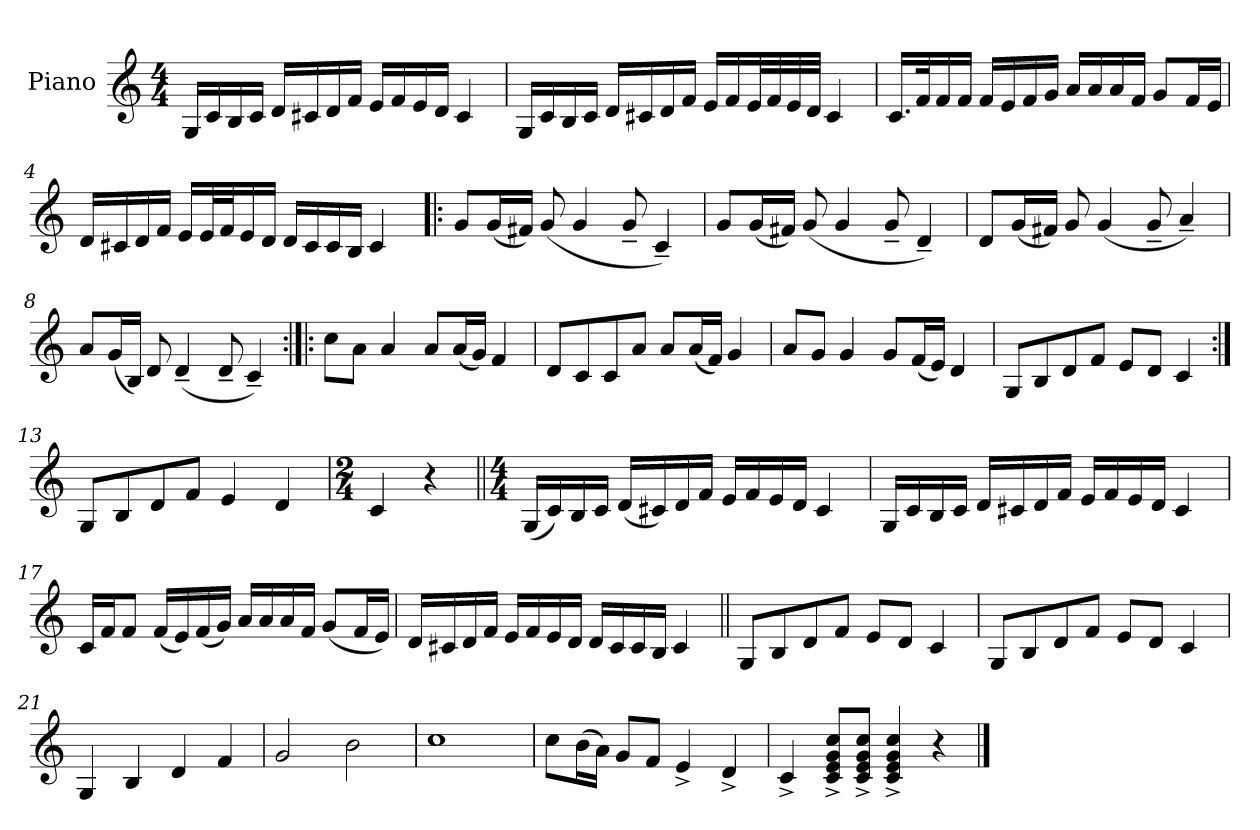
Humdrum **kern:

**kern
*part1
*staff1
*I"Piano
*I'Pno.
*clefG2
*k[]
*M4/4
*MM86
=1
16G/LL
16c/
16B/
16c/JJ
16d/LL
16c#X/
16d/
16f/JJ
16e/LL
16f/
16e/
16d/JJ
4c#/
=2
16G/LL
16c/
16B/
16c/JJ
16d/LL
16c#X/
16d/
16f/JJ
16e/LL
16f/
32e/L
32f/
32e/
32d/JJJ
4c#/
=3
16.c/LL
32f/K
16f/
16f/JJ
16f/LL
16e/
16f/
16g/JJ
16a/LL
16a/
16a/
16f/JJ
8g/L
16f/L
16e/JJ
=4
16d/LL
16c#X/
16d/
16f/JJ
16e/LL
32e/L
32f/J
16e/
16d/JJ
16d/LL
16c#/
16c#/
16B/JJ
4c#/
=5!|:
8g/L
(<16g/L
16f#X/JJ)
(<8g/
4g/
8g~/
4c~/)
=6
8g/L
(<16g/L
16f#X/JJ)
(<8g/
4g/
8g~/
4d~/)
=7
8d/L
(<16g/L
16f#X/JJ)
8g/
(<4g/
8g~/
4a~/)
=8
8a/L
(<16g/L
16B/JJ)
8d/
(<4d~/
8d~/
4c~/)
=9:|!|:
8cc\L
8a\J
4a/
8a/L
(<16a/L
16g/JJ)
4f/
=10
8d/L
8c/
8c/
8a/J
8a/L
(<16a/L
16f/JJ)
4g/
=11
8a/L
8g/J
4g/
8g/L
(<16f/L
16e/JJ)
4d/
=12
8G/L
8B/
8d/
8f/J
8e/L
8d/J
4c/
=13:|!
8G/L
8B/
8d/
8f/J
4e/
4d/
=14
*M2/4
4c/
4r
=15||
*M4/4
(<16G/LL
16c/)
16B/
16c/JJ
(<16d/LL
16c#X/)
16d/
16f/JJ
16e/LL
16f/
16e/
16d/JJ
4c#/
=16
16G/LL
16c/
16B/
16c/JJ
16d/LL
16c#X/
16d/
16f/JJ
16e/LL
16f/
16e/
16d/JJ
4c#/
=17
16c/LL
16f/J
8f/J
(<16f/LL
16e/)
(<16f/
16g/JJ)
16a/LL
16a/
16a/
16f/JJ
(<8g/L
16f/L
16e/JJ)
=18
16d/LL
16c#X/
16d/
16f/JJ
16e/LL
16f/
16e/
16d/JJ
16d/LL
16c#/
16c#/
16B/JJ
4c#/
=19||
8G/L
8B/
8d/
8f/J
8e/L
8d/J
4c/
=20
8G/L
8B/
8d/
8f/J
8e/L
8d/J
4c/
=21
4G/
4B/
4d/
4f/
=22
2g/
2b\
=23
1cc
=24
8cc\L
(>16b\L
16a\JJ)
8g/L
8f/J
4e^/
4d^/
=25
4c^/
8c/^ 8e/^ 8g/^ 8cc/^L
8c/^ 8e/^ 8g/^ 8cc/^J
4c/^ 4e/^ 4g/^ 4cc/^
4r
==
*-
